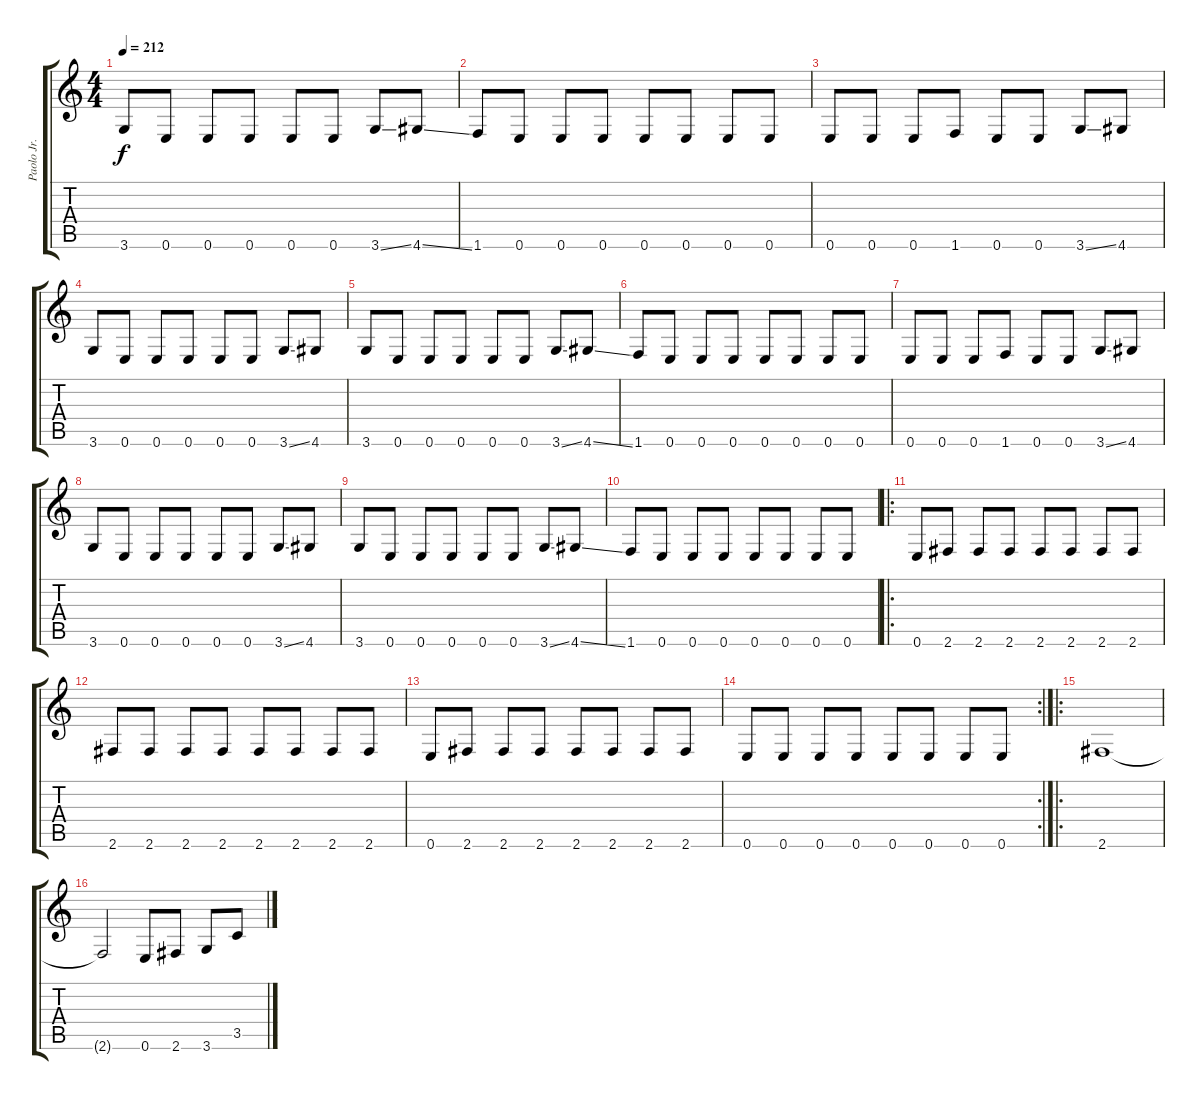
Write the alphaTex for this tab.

\track ("Paolo Jr." "Paolo Jr.") {instrument electricbasspick}
\staff {score tabs}
\tuning (E4 B3 G3 D3 A2 E2) {hide}
\ts (4 4)
\tempo 212
\clef g2
\ks c
3.6.8{dy f} 0.6.8 0.6.8 0.6.8 0.6.8 0.6.8 3.6{ss}.8 4.6{ss}.8 |
1.6.8 0.6.8 0.6.8 0.6.8 0.6.8 0.6.8 0.6.8 0.6.8 |
0.6.8 0.6.8 0.6.8 1.6.8 0.6.8 0.6.8 3.6{ss}.8 4.6.8 |
3.6.8 0.6.8 0.6.8 0.6.8 0.6.8 0.6.8 3.6{ss}.8 4.6.8 |
3.6.8 0.6.8 0.6.8 0.6.8 0.6.8 0.6.8 3.6{ss}.8 4.6{ss}.8 |
1.6.8 0.6.8 0.6.8 0.6.8 0.6.8 0.6.8 0.6.8 0.6.8 |
0.6.8 0.6.8 0.6.8 1.6.8 0.6.8 0.6.8 3.6{ss}.8 4.6.8 |
3.6.8 0.6.8 0.6.8 0.6.8 0.6.8 0.6.8 3.6{ss}.8 4.6.8 |
3.6.8 0.6.8 0.6.8 0.6.8 0.6.8 0.6.8 3.6{ss}.8 4.6{ss}.8 |
1.6.8 0.6.8 0.6.8 0.6.8 0.6.8 0.6.8 0.6.8 0.6.8 |
\ro
0.6.8 2.6.8 2.6.8 2.6.8 2.6.8 2.6.8 2.6.8 2.6.8 |
2.6.8 2.6.8 2.6.8 2.6.8 2.6.8 2.6.8 2.6.8 2.6.8 |
0.6.8 2.6.8 2.6.8 2.6.8 2.6.8 2.6.8 2.6.8 2.6.8 |
\rc 2
0.6.8 0.6.8 0.6.8 0.6.8 0.6.8 0.6.8 0.6.8 0.6.8 |
\ro
2.6.1 |
2.6{t}.2 0.6.8 2.6.8 3.6.8 3.5.8
